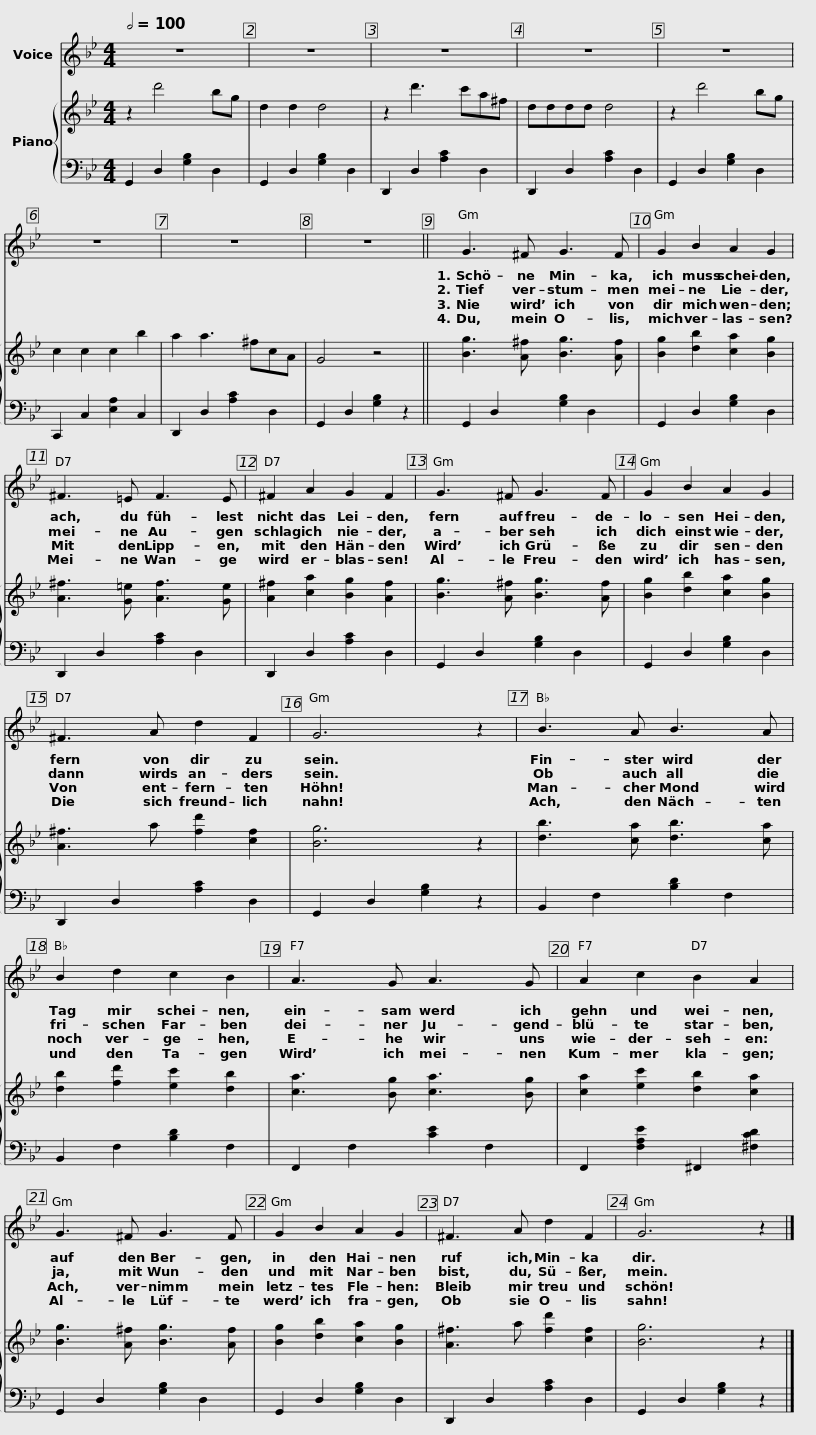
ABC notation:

X:1
%%score 1 { 2 | 3 }
L:1/8
Q:1/2=100
M:4/4
I:linebreak $
K:Bb
V:1 treble
V:2 treble
V:3 bass
V:1
 z8 | z8 | z8 | z8 | z8 | %5
 z8 | z8 | z8 ||$ G3 ^F G3 F | G2 B2 A2 G2 | %10
 ^F3 =E F3 E | ^F2 A2 G2 F2 | G3 ^F G3 F | G2 B2 A2 G2 |$ ^F3 A d2 F2 | %15
 G6 z2 | B3 A B3 A | B2 d2 c2 B2 | A3 G A3 G | A2 c2 B2 A2 |$ %20
 G3 ^F G3 F | G2 B2 A2 G2 | ^F3 A d2 F2 | G6 z2 |] %24
V:2
 z2 d'4 bg | d2 d2 d4 | z2 d'3 c'a^f | dddd d4 | z2 d'4 bg | %5
 c2 c2 c2 b2 | a2 a3 ^fcA | G4 z4 ||$ [Bg]3 [A^f] [Bg]3 [Af] | [Bg]2 [db]2 [ca]2 [Bg]2 | %10
 [A^f]3 [G=e] [Af]3 [Ge] | [A^f]2 [ca]2 [Bg]2 [Af]2 | [Bg]3 [A^f] [Bg]3 [Af] | [Bg]2 [db]2 [ca]2 [Bg]2 |$ [A^f]3 a [fd']2 [cf]2 | %15
 [Bg]6 z2 | [db]3 [ca] [db]3 [ca] | [db]2 [fd']2 [ec']2 [db]2 | [ca]3 [Bg] [ca]3 [Bg] | [ca]2 [ec']2 [db]2 [ca]2 |$ %20
 [Bg]3 [A^f] [Bg]3 [Af] | [Bg]2 [db]2 [ca]2 [Bg]2 | [A^f]3 a [fd']2 [cf]2 | [Bg]6 z2 |] %24
V:3
 G,,2 D,2 [G,B,]2 D,2 | G,,2 D,2 [G,B,]2 D,2 | D,,2 D,2 [A,C]2 D,2 | D,,2 D,2 [A,C]2 D,2 | G,,2 D,2 [G,B,]2 D,2 | %5
 C,,2 C,2 [E,A,]2 C,2 | D,,2 D,2 [A,C]2 D,2 | G,,2 D,2 [G,B,]2 z2 ||$ G,,2 D,2 [G,B,]2 D,2 | G,,2 D,2 [G,B,]2 D,2 | %10
 D,,2 D,2 [A,C]2 D,2 | D,,2 D,2 [A,C]2 D,2 | G,,2 D,2 [G,B,]2 D,2 | G,,2 D,2 [G,B,]2 D,2 |$ D,,2 D,2 [A,C]2 D,2 | %15
 G,,2 D,2 [G,B,]2 z2 | B,,2 F,2 [B,D]2 F,2 | B,,2 F,2 [B,D]2 F,2 | F,,2 F,2 [CE]2 F,2 | F,,2 [F,A,E]2 ^F,,2 [^F,CD]2 |$ %20
 G,,2 D,2 [G,B,]2 D,2 | G,,2 D,2 [G,B,]2 D,2 | D,,2 D,2 [A,C]2 D,2 | G,,2 D,2 [G,B,]2 z2 |] %24
